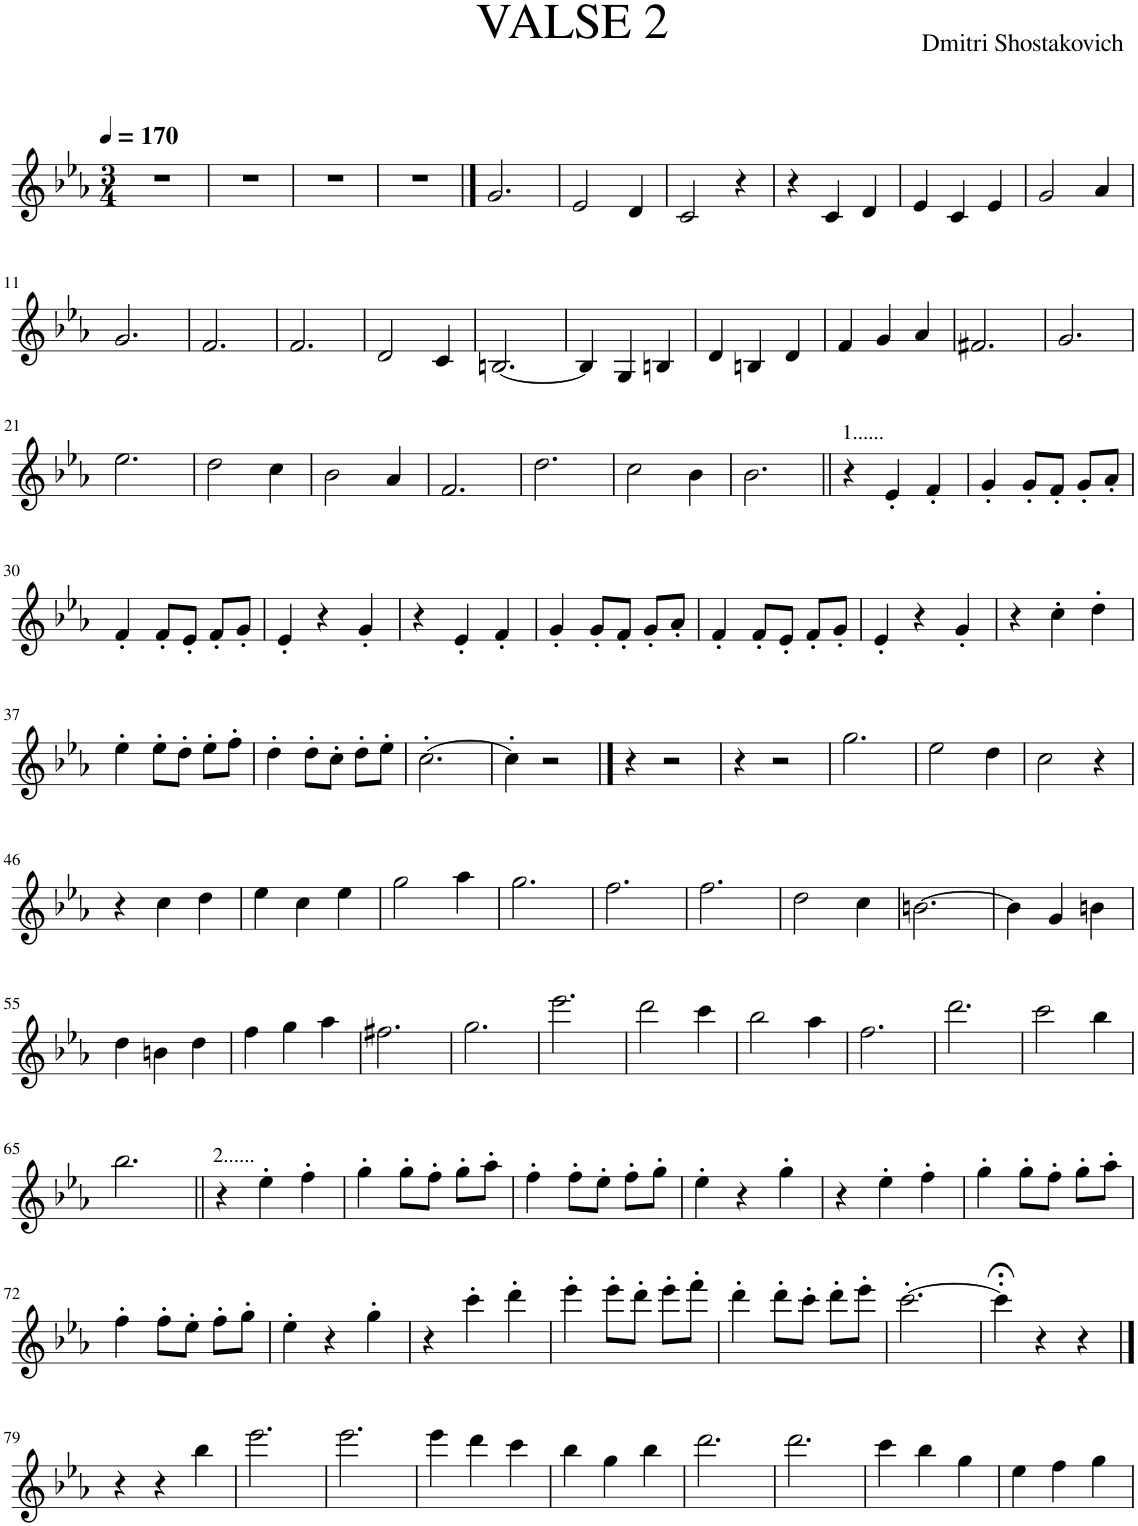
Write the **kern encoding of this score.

**kern
*part1
*staff1
*I"1°   Violon soliste
*I'Vln.
*clefG2
*k[b-e-a-]
*M3/4
*MM170
=1
2.r
=2
2.r
=3
2.r
=4
2.r
==5
2.g/
=6
2e-/
4d/
=7
2c/
4r
=8
4r
4c/
4d/
=9
4e-/
4c/
4e-/
=10
2g/
4a-/
!!LO:LB:g=z
=11
2.g/
=12
2.f/
=13
2.f/
=14
2d/
4c/
=15
[2.Bn/
=16
4B/]
4G/
4Bn/
=17
4d/
4Bn/
4d/
=18
4f/
4g/
4a-/
=19
2.f#X/
=20
2.g/
!!LO:LB:g=z
=21
2.ee-\
=22
2dd\
4cc\
=23
2b-\
4a-/
=24
2.f/
=25
2.dd\
=26
2cc\
4b-\
=27
2.b-\
=28||
!LO:TX:a:t=1......
4r
4e-'/
4f'/
=29
4g'/
8g'/L
8f'/J
8g'/L
8a-'/J
!!LO:LB:g=z
=30
4f'/
8f'/L
8e-'/J
8f'/L
8g'/J
=31
4e-'/
4r
4g'/
=32
4r
4e-'/
4f'/
=33
4g'/
8g'/L
8f'/J
8g'/L
8a-'/J
=34
4f'/
8f'/L
8e-'/J
8f'/L
8g'/J
=35
4e-'/
4r
4g'/
=36
4r
4cc'\
4dd'\
!!LO:LB:g=z
=37
4ee-'\
8ee-'\L
8dd'\J
8ee-'\L
8ff'\J
=38
4dd'\
8dd'\L
8cc'\J
8dd'\L
8ee-'\J
=39
[2.cc'\
=40
4cc'\]
2r
==41
4r
2r
=42
4r
2r
=43
2.gg\
=44
2ee-\
4dd\
=45
2cc\
4r
!!LO:LB:g=z
=46
4r
4cc\
4dd\
=47
4ee-\
4cc\
4ee-\
=48
2gg\
4aa-\
=49
2.gg\
=50
2.ff\
=51
2.ff\
=52
2dd\
4cc\
=53
[2.bn\
=54
4b\]
4g/
4bn\
!!LO:LB:g=z
=55
4dd\
4bn\
4dd\
=56
4ff\
4gg\
4aa-\
=57
2.ff#X\
=58
2.gg\
=59
2.eee-\
=60
2ddd\
4ccc\
=61
2bb-\
4aa-\
=62
2.ff\
=63
2.ddd\
=64
2ccc\
4bb-\
!!LO:LB:g=z
=65
2.bb-\
=66||
!LO:TX:a:t=2......
4r
4ee-'\
4ff'\
=67
4gg'\
8gg'\L
8ff'\J
8gg'\L
8aa-'\J
=68
4ff'\
8ff'\L
8ee-'\J
8ff'\L
8gg'\J
=69
4ee-'\
4r
4gg'\
=70
4r
4ee-'\
4ff'\
=71
4gg'\
8gg'\L
8ff'\J
8gg'\L
8aa-'\J
!!LO:LB:g=z
=72
4ff'\
8ff'\L
8ee-'\J
8ff'\L
8gg'\J
=73
4ee-'\
4r
4gg'\
=74
4r
4ccc'\
4ddd'\
=75
4eee-'\
8eee-'\L
8ddd'\J
8eee-'\L
8fff'\J
=76
4ddd'\
8ddd'\L
8ccc'\J
8ddd'\L
8eee-'\J
=77
[2.ccc'\
=78
4ccc;<'\]
4r
4r
!!LO:LB:g=z
==79
4r
4r
4bb-\
=80
2.eee-\
=81
2.eee-\
=82
4eee-\
4ddd\
4ccc\
=83
4bb-\
4gg\
4bb-\
=84
2.ddd\
=85
2.ddd\
=86
4ccc\
4bb-\
4gg\
=87
4ee-\
4ff\
4gg\
=
*-
